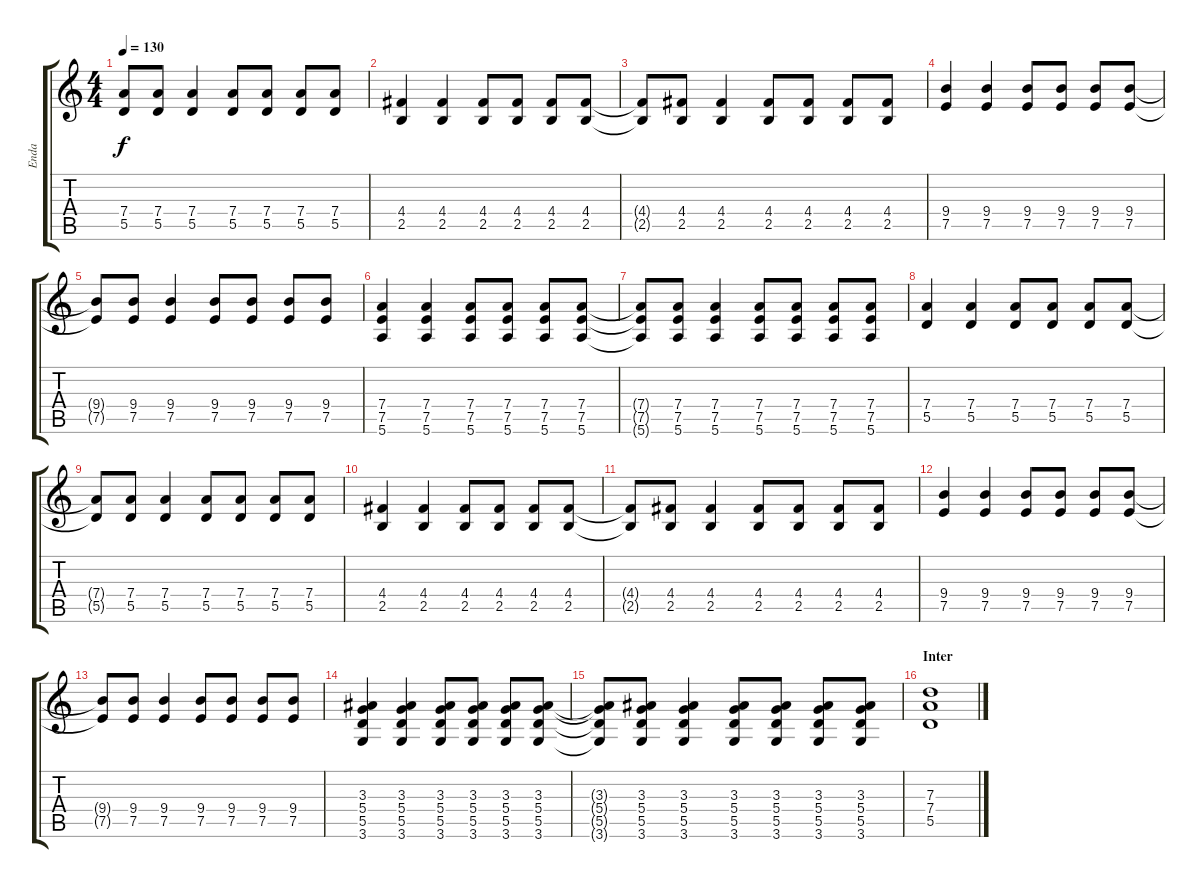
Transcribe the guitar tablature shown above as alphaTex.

\track ("Enda" "Enda") {instrument distortionguitar}
\staff {score tabs}
\tuning (E4 B3 G3 D3 A2 E2) {hide}
\ts (4 4)
\tempo 130
\clef g2
\ks c
(7.4{t} 5.5{t}).8{dy f} (7.4 5.5).8 (7.4 5.5).4 (7.4 5.5).8 (7.4 5.5).8 (7.4 5.5).8 (7.4 5.5).8 |
(4.4 2.5).4 (4.4 2.5).4 (4.4 2.5).8 (4.4 2.5).8 (4.4 2.5).8 (4.4 2.5).8 |
(4.4{t} 2.5{t}).8 (4.4 2.5).8 (4.4 2.5).4 (4.4 2.5).8 (4.4 2.5).8 (4.4 2.5).8 (4.4 2.5).8 |
(9.4 7.5).4 (9.4 7.5).4 (9.4 7.5).8 (9.4 7.5).8 (9.4 7.5).8 (9.4 7.5).8 |
(9.4{t} 7.5{t}).8 (9.4 7.5).8 (9.4 7.5).4 (9.4 7.5).8 (9.4 7.5).8 (9.4 7.5).8 (9.4 7.5).8 |
(7.4 7.5 5.6).4 (7.4 7.5 5.6).4 (7.4 7.5 5.6).8 (7.4 7.5 5.6).8 (7.4 7.5 5.6).8 (7.4 7.5 5.6).8 |
(7.4{t} 7.5{t} 5.6{t}).8 (7.4 7.5 5.6).8 (7.4 7.5 5.6).4 (7.4 7.5 5.6).8 (7.4 7.5 5.6).8 (7.4 7.5 5.6).8 (7.4 7.5 5.6).8 |
(7.4 5.5).4 (7.4 5.5).4 (7.4 5.5).8 (7.4 5.5).8 (7.4 5.5).8 (7.4 5.5).8 |
(7.4{t} 5.5{t}).8 (7.4 5.5).8 (7.4 5.5).4 (7.4 5.5).8 (7.4 5.5).8 (7.4 5.5).8 (7.4 5.5).8 |
(4.4 2.5).4 (4.4 2.5).4 (4.4 2.5).8 (4.4 2.5).8 (4.4 2.5).8 (4.4 2.5).8 |
(4.4{t} 2.5{t}).8 (4.4 2.5).8 (4.4 2.5).4 (4.4 2.5).8 (4.4 2.5).8 (4.4 2.5).8 (4.4 2.5).8 |
(9.4 7.5).4 (9.4 7.5).4 (9.4 7.5).8 (9.4 7.5).8 (9.4 7.5).8 (9.4 7.5).8 |
(9.4{t} 7.5{t}).8 (9.4 7.5).8 (9.4 7.5).4 (9.4 7.5).8 (9.4 7.5).8 (9.4 7.5).8 (9.4 7.5).8 |
(3.3 5.4 5.5 3.6).4 (3.3 5.4 5.5 3.6).4 (3.3 5.4 5.5 3.6).8 (3.3 5.4 5.5 3.6).8 (3.3 5.4 5.5 3.6).8 (3.3 5.4 5.5 3.6).8 |
(3.3{t} 5.4{t} 5.5{t} 3.6{t}).8 (3.3 5.4 5.5 3.6).8 (3.3 5.4 5.5 3.6).4 (3.3 5.4 5.5 3.6).8 (3.3 5.4 5.5 3.6).8 (3.3 5.4 5.5 3.6).8 (3.3 5.4 5.5 3.6).8 |
\section ("" "Inter")
(7.3 7.4 5.5).1
